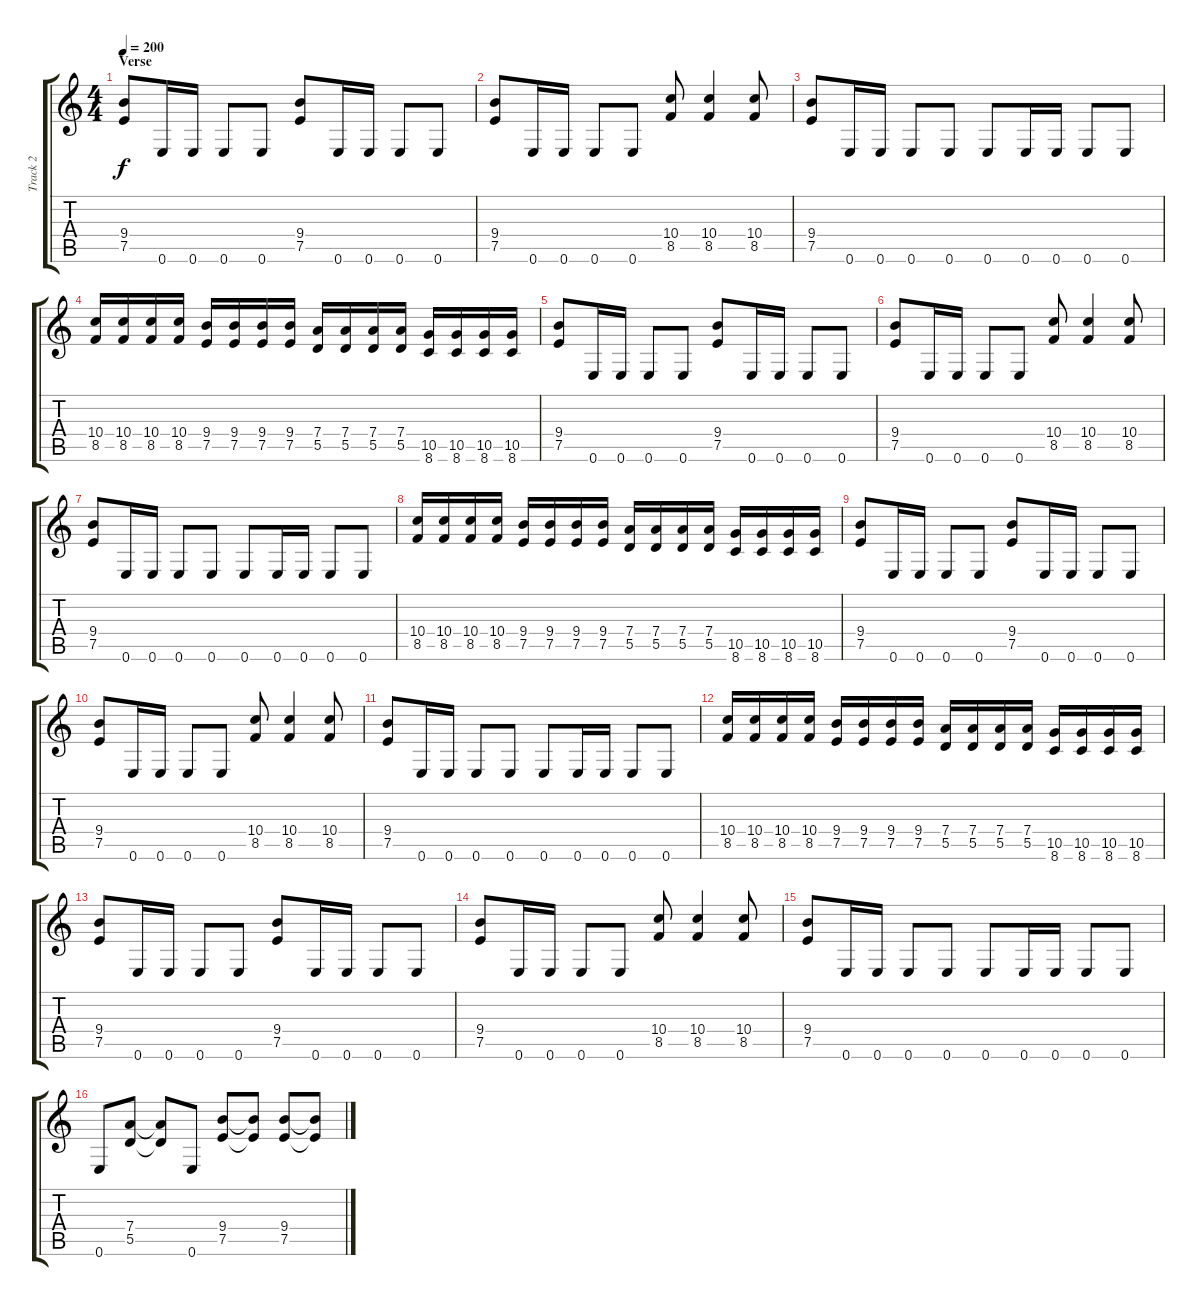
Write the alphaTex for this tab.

\track ("Track 2" "Track 2") {instrument distortionguitar}
\staff {score tabs}
\tuning (E4 B3 G3 D3 A2 E2) {hide}
\ts (4 4)
\section ("" "Verse")
\tempo 200
\clef g2
\ks c
(9.4 7.5).8{dy f} 0.6.16 0.6.16 0.6.8 0.6.8 (9.4 7.5).8 0.6.16 0.6.16 0.6.8 0.6.8 |
(9.4 7.5).8 0.6.16 0.6.16 0.6.8 0.6.8 (10.4 8.5).8 (10.4 8.5).4 (10.4 8.5).8 |
(9.4 7.5).8 0.6.16 0.6.16 0.6.8 0.6.8 0.6.8 0.6.16 0.6.16 0.6.8 0.6.8 |
(10.4 8.5).16 (10.4 8.5).16 (10.4 8.5).16 (10.4 8.5).16 (9.4 7.5).16 (9.4 7.5).16 (9.4 7.5).16 (9.4 7.5).16 (7.4 5.5).16 (7.4 5.5).16 (7.4 5.5).16 (7.4 5.5).16 (10.5 8.6).16 (10.5 8.6).16 (10.5 8.6).16 (10.5 8.6).16 |
(9.4 7.5).8 0.6.16 0.6.16 0.6.8 0.6.8 (9.4 7.5).8 0.6.16 0.6.16 0.6.8 0.6.8 |
(9.4 7.5).8 0.6.16 0.6.16 0.6.8 0.6.8 (10.4 8.5).8 (10.4 8.5).4 (10.4 8.5).8 |
(9.4 7.5).8 0.6.16 0.6.16 0.6.8 0.6.8 0.6.8 0.6.16 0.6.16 0.6.8 0.6.8 |
(10.4 8.5).16 (10.4 8.5).16 (10.4 8.5).16 (10.4 8.5).16 (9.4 7.5).16 (9.4 7.5).16 (9.4 7.5).16 (9.4 7.5).16 (7.4 5.5).16 (7.4 5.5).16 (7.4 5.5).16 (7.4 5.5).16 (10.5 8.6).16 (10.5 8.6).16 (10.5 8.6).16 (10.5 8.6).16 |
(9.4 7.5).8 0.6.16 0.6.16 0.6.8 0.6.8 (9.4 7.5).8 0.6.16 0.6.16 0.6.8 0.6.8 |
(9.4 7.5).8 0.6.16 0.6.16 0.6.8 0.6.8 (10.4 8.5).8 (10.4 8.5).4 (10.4 8.5).8 |
(9.4 7.5).8 0.6.16 0.6.16 0.6.8 0.6.8 0.6.8 0.6.16 0.6.16 0.6.8 0.6.8 |
(10.4 8.5).16 (10.4 8.5).16 (10.4 8.5).16 (10.4 8.5).16 (9.4 7.5).16 (9.4 7.5).16 (9.4 7.5).16 (9.4 7.5).16 (7.4 5.5).16 (7.4 5.5).16 (7.4 5.5).16 (7.4 5.5).16 (10.5 8.6).16 (10.5 8.6).16 (10.5 8.6).16 (10.5 8.6).16 |
(9.4 7.5).8 0.6.16 0.6.16 0.6.8 0.6.8 (9.4 7.5).8 0.6.16 0.6.16 0.6.8 0.6.8 |
(9.4 7.5).8 0.6.16 0.6.16 0.6.8 0.6.8 (10.4 8.5).8 (10.4 8.5).4 (10.4 8.5).8 |
(9.4 7.5).8 0.6.16 0.6.16 0.6.8 0.6.8 0.6.8 0.6.16 0.6.16 0.6.8 0.6.8 |
0.6.8 (7.4 5.5).8 (7.4{t} 5.5{t}).8 0.6.8 (9.4 7.5).8 (9.4{t} 7.5{t}).8 (9.4 7.5).8 (9.4{t} 7.5{t}).8
